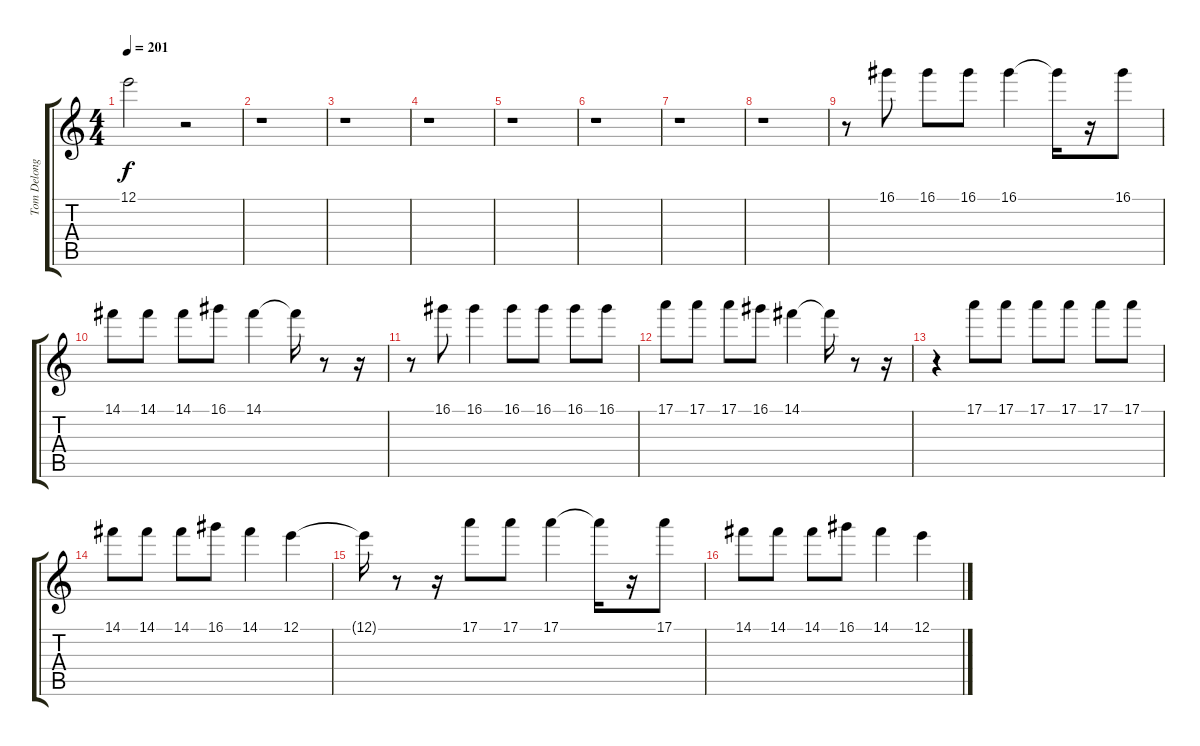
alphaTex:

\track ("Tom Delonge(vocal)" "Tom Delong") {instrument distortionguitar}
\staff {score tabs}
\tuning (E4 B3 G3 D3 A2 E2) {hide}
\ts (4 4)
\tempo 201
\clef g2
\ks c
12.1.2{dy f} r.2 |
r.1 |
r.1 |
r.1 |
r.1 |
r.1 |
r.1 |
r.1 |
r.8 16.1.8 16.1.8 16.1.8 16.1.4 16.1{t}.16 r.16 16.1.8 |
14.1.8 14.1.8 14.1.8 16.1.8 14.1.4 14.1{t}.16 r.8 r.16 |
r.8 16.1.8 16.1.4 16.1.8 16.1.8 16.1.8 16.1.8 |
17.1.8 17.1.8 17.1.8 16.1.8 14.1.4 14.1{t}.16 r.8 r.16 |
r.4 17.1.8 17.1.8 17.1.8 17.1.8 17.1.8 17.1.8 |
14.1.8 14.1.8 14.1.8 16.1.8 14.1.4 12.1.4 |
12.1{t}.16 r.8 r.16 17.1.8 17.1.8 17.1.4 17.1{t}.16 r.16 17.1.8 |
14.1.8 14.1.8 14.1.8 16.1.8 14.1.4 12.1.4
